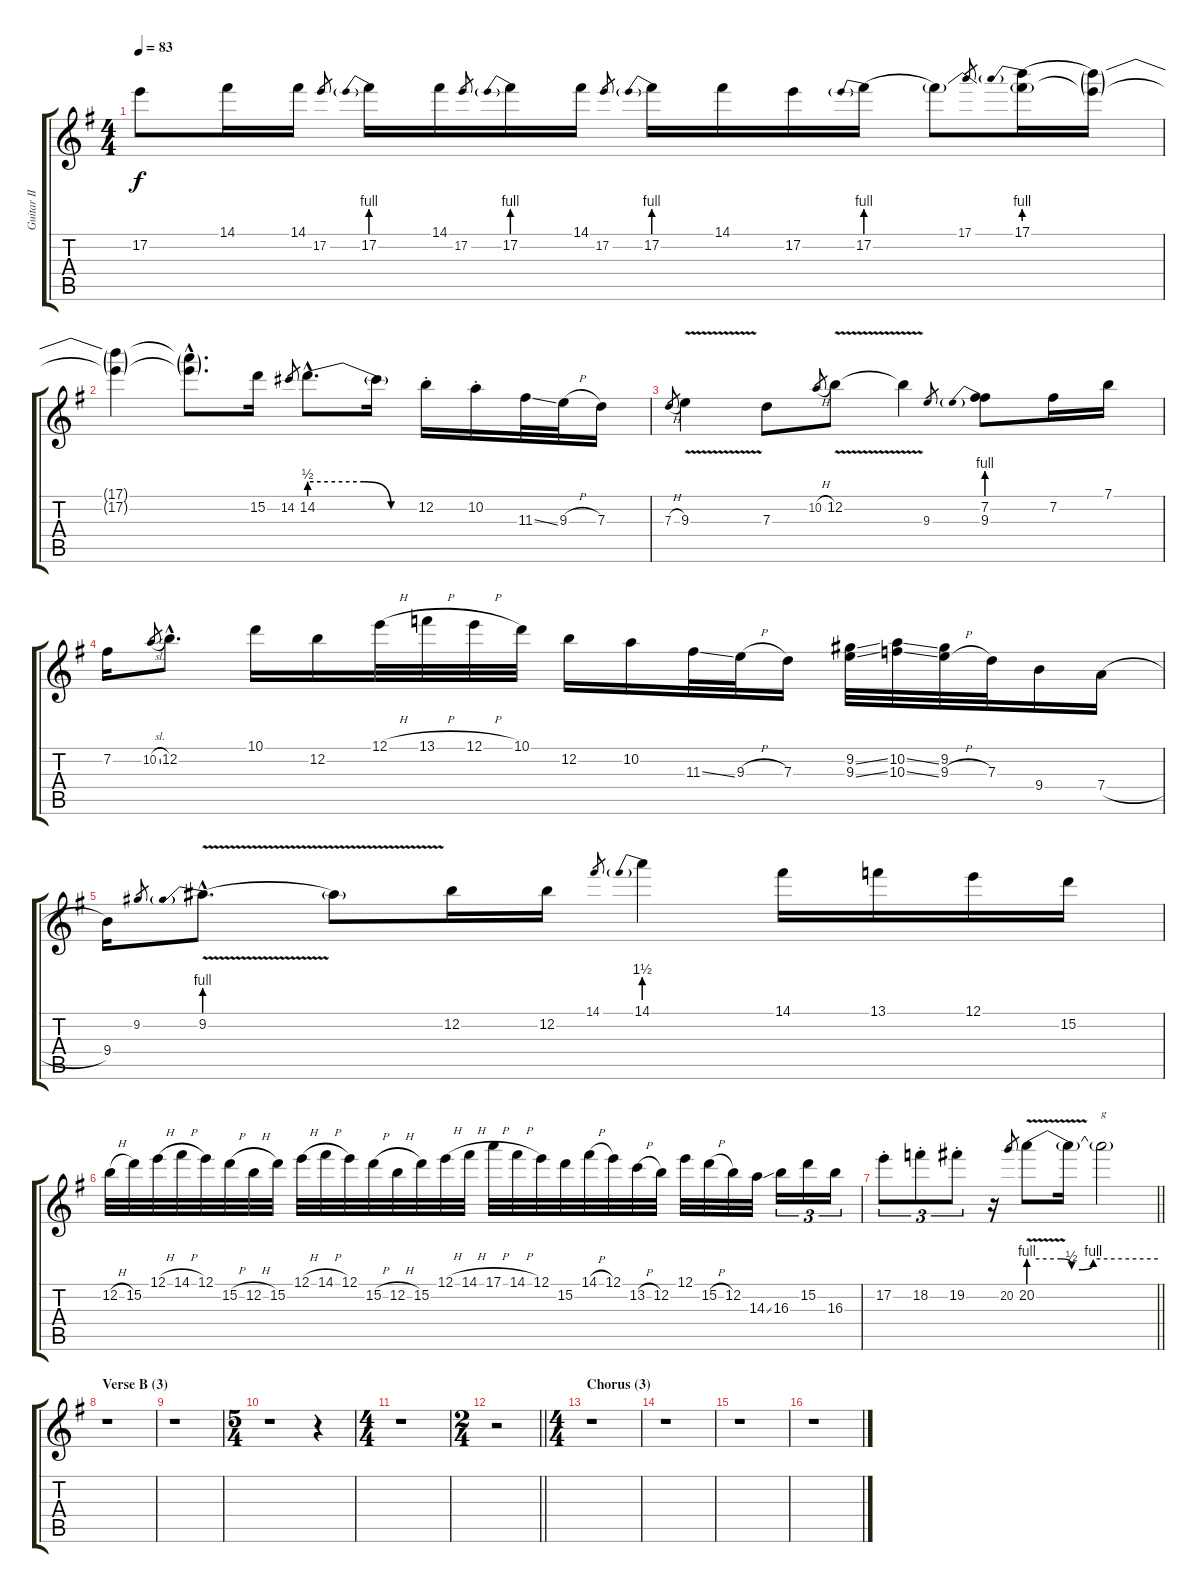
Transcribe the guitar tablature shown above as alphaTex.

\track ("Guitar II" "Guitar II") {instrument distortionguitar}
\staff {score tabs}
\tuning (E4 B3 G3 D3 A2 E2) {hide}
\ts (4 4)
\tempo 83
\clef g2
\ks eminor
17.2{t}.8{dy f} 14.1.16 14.1.16 17.2.8{gr} 17.2{be (prebend 0 4 60 4)}.16 14.1.16 17.2.8{gr} 17.2{be (prebend 0 4 60 4)}.16 14.1.16 17.2.8{gr} 17.2{be (prebend 0 4 60 4)}.16 14.1.16 17.2.16 17.2{be (prebend 0 4 60 4)}.16 17.2{t}.8 17.1.8{gr} (17.1{be (prebend 0 4 60 4)} 17.2{t}).16 (17.1{t} 17.2{t}).16 |
(17.1{t} 17.2{t}).4 (17.1{hac t} 17.2{hac t}).8{d} 15.2.16 14.2.8{gr} 14.2{be (custom 0 2 30 2 45 0 60 0) hac}.8{d} 14.2{t}.16 12.2{st}.16 10.2{st}.16 11.3{ss}.32 9.3{h}.32 7.3.16 |
7.3{h}.8{gr} 9.3{v}.4 7.3.8 10.2{h}.8{gr} 12.2{v}.8 12.2{t}.4 9.3.8{gr} (7.2 9.3{be (prebend 0 4 60 4)}).8 7.2.16 7.1.16 |
7.2.16 10.2{sl}.8{gr} 12.2{hac}.8{d} 10.1.16 12.2.16 12.1{h}.32 13.1{h}.32 12.1{h}.32 10.1.32 12.2.16 10.2.16 11.3{ss}.32 9.3{h}.32 7.3.16 (9.2{ss} 9.3{ss}).32 (10.2{ss} 10.3{ss}).32 (9.2 9.3{h}).32 7.3.32 9.4.16 7.4{h}.16 |
9.4.16 9.2.8{gr} 9.2{be (prebend 0 4 60 4) v hac}.8{d} 9.2{t}.8 12.2.16 12.2.16 14.1.8{gr} 14.1{be (prebend 0 6 60 6)}.4 14.1.16 13.1.16 12.1.16 15.2.16 |
12.2{h}.32 15.2.32 12.1{h}.32 14.1{h}.32 12.1.32 15.2{h}.32 12.2{h}.32 15.2.32 12.1{h}.32 14.1{h}.32 12.1.32 15.2{h}.32 12.2{h}.32 15.2.32 12.1{h}.32 14.1{h}.32 17.1{h}.32 14.1{h}.32 12.1.32 15.2.32 14.1{h}.32 12.1.32 13.2{h}.32 12.2.32 12.1.32 15.2{h}.32 12.2.32 14.3{ss}.32 16.3.16{tu (3 2)} 15.2.16{tu (3 2)} 16.3.16{tu (3 2)} |
\barLineRight lightlight
17.2{st}.8{tu (3 2)} 18.2{st}.8{tu (3 2)} 19.2{st}.8{tu (3 2)} r.16 20.2.8{gr} 20.2{be (custom 0 4 15 4 20 2 25 2 30 4 60 4) v}.8 20.2{t}.16 20.2{t}.2{txt "g"} |
\section ("" "Verse B (3)")
r.1 |
r.1 |
\ts (5 4)
r.1 r.4 |
\ts (4 4)
r.1 |
\ts (2 4)
\barLineRight lightlight
r.2 |
\ts (4 4)
\section ("" "Chorus (3)")
r.1 |
r.1 |
r.1 |
r.1
